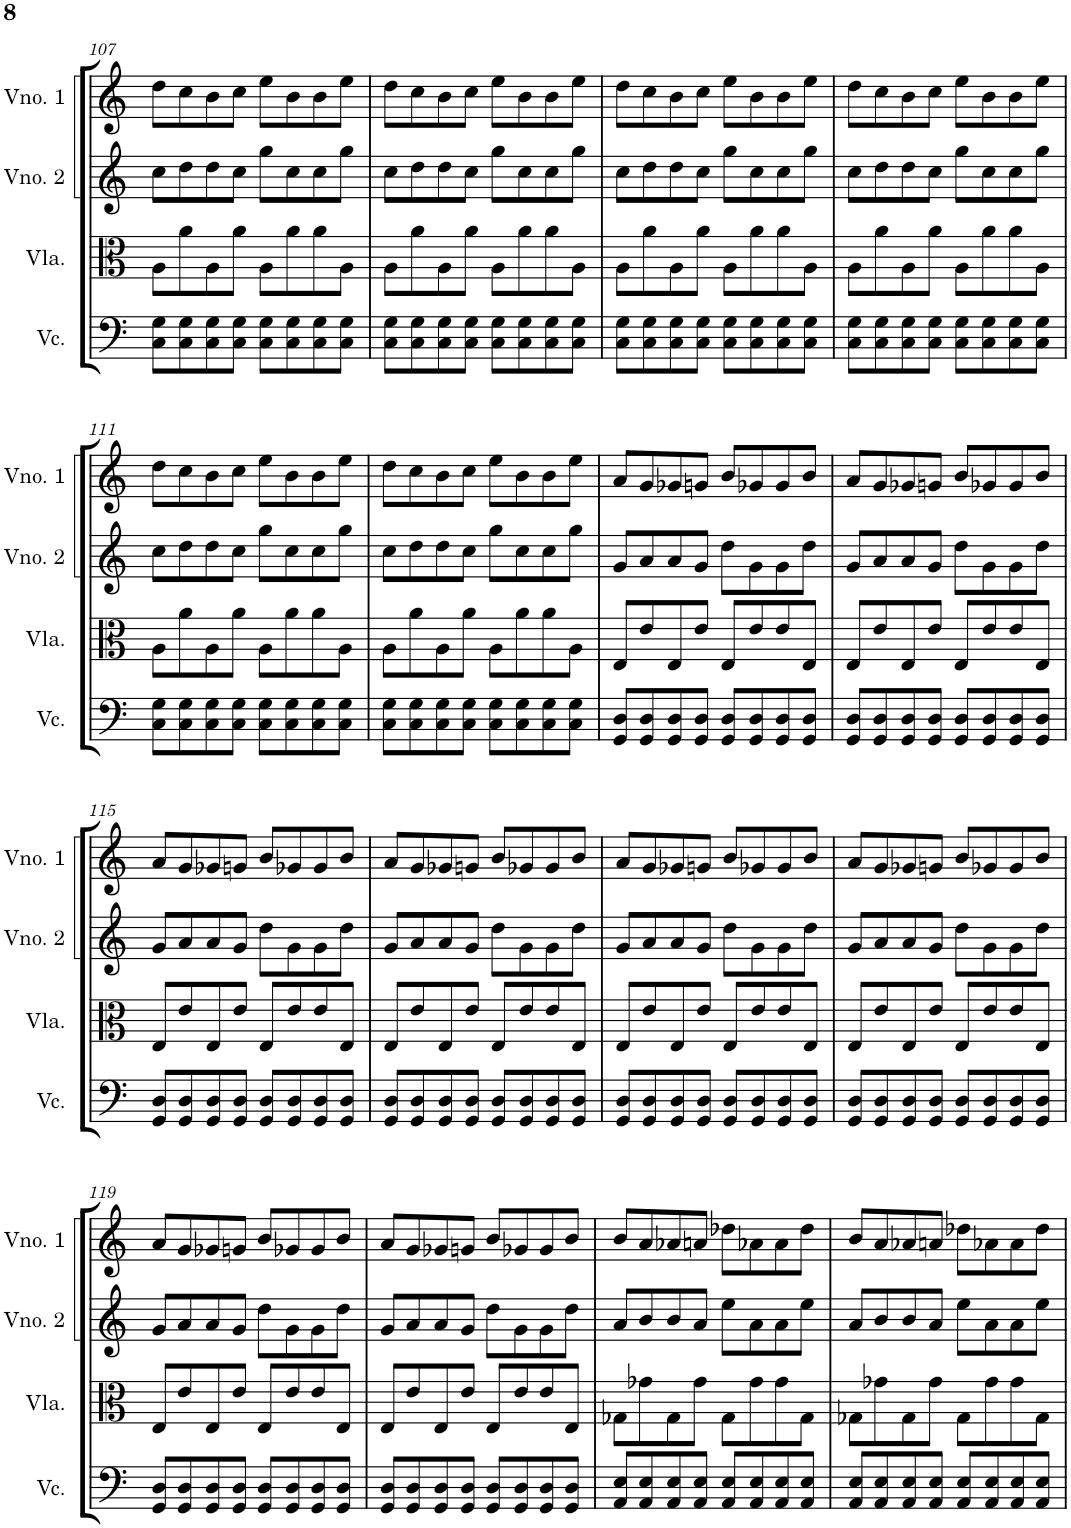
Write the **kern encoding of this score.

**kern	**kern	**kern	**kern
*part4	*part3	*part2	*part1
*staff4	*staff3	*staff2	*staff1
*I"Violoncelo	*I"Viola	*I"Violino 2	*I"Violino 1
*I'Vc.	*I'Vla.	*I'Vno. 2	*I'Vno. 1
!!LO:PB:g=z
*clefF4	*clefC3	*clefG2	*clefG2
*k[]	*k[]	*k[]	*k[]
*M4/4	*M4/4	*M4/4	*M4/4
=107	=107	=107	=107
8C\ 8G\L	8A\L	8cc\L	8dd\L
8C\ 8G\	8a\	8dd\	8cc\
8C\ 8G\	8A\	8dd\	8b\
8C\ 8G\J	8a\J	8cc\J	8cc\J
8C\ 8G\L	8A\L	8gg\L	8ee\L
8C\ 8G\	8a\	8cc\	8b\
8C\ 8G\	8a\	8cc\	8b\
8C\ 8G\J	8A\J	8gg\J	8ee\J
=108	=108	=108	=108
8C\ 8G\L	8A\L	8cc\L	8dd\L
8C\ 8G\	8a\	8dd\	8cc\
8C\ 8G\	8A\	8dd\	8b\
8C\ 8G\J	8a\J	8cc\J	8cc\J
8C\ 8G\L	8A\L	8gg\L	8ee\L
8C\ 8G\	8a\	8cc\	8b\
8C\ 8G\	8a\	8cc\	8b\
8C\ 8G\J	8A\J	8gg\J	8ee\J
=109	=109	=109	=109
8C\ 8G\L	8A\L	8cc\L	8dd\L
8C\ 8G\	8a\	8dd\	8cc\
8C\ 8G\	8A\	8dd\	8b\
8C\ 8G\J	8a\J	8cc\J	8cc\J
8C\ 8G\L	8A\L	8gg\L	8ee\L
8C\ 8G\	8a\	8cc\	8b\
8C\ 8G\	8a\	8cc\	8b\
8C\ 8G\J	8A\J	8gg\J	8ee\J
=110	=110	=110	=110
8C\ 8G\L	8A\L	8cc\L	8dd\L
8C\ 8G\	8a\	8dd\	8cc\
8C\ 8G\	8A\	8dd\	8b\
8C\ 8G\J	8a\J	8cc\J	8cc\J
8C\ 8G\L	8A\L	8gg\L	8ee\L
8C\ 8G\	8a\	8cc\	8b\
8C\ 8G\	8a\	8cc\	8b\
8C\ 8G\J	8A\J	8gg\J	8ee\J
!!LO:LB:g=z
=111	=111	=111	=111
8C\ 8G\L	8A\L	8cc\L	8dd\L
8C\ 8G\	8a\	8dd\	8cc\
8C\ 8G\	8A\	8dd\	8b\
8C\ 8G\J	8a\J	8cc\J	8cc\J
8C\ 8G\L	8A\L	8gg\L	8ee\L
8C\ 8G\	8a\	8cc\	8b\
8C\ 8G\	8a\	8cc\	8b\
8C\ 8G\J	8A\J	8gg\J	8ee\J
=112	=112	=112	=112
8C\ 8G\L	8A\L	8cc\L	8dd\L
8C\ 8G\	8a\	8dd\	8cc\
8C\ 8G\	8A\	8dd\	8b\
8C\ 8G\J	8a\J	8cc\J	8cc\J
8C\ 8G\L	8A\L	8gg\L	8ee\L
8C\ 8G\	8a\	8cc\	8b\
8C\ 8G\	8a\	8cc\	8b\
8C\ 8G\J	8A\J	8gg\J	8ee\J
=113	=113	=113	=113
8GG/ 8D/L	8E/L	8g/L	8a/L
8GG/ 8D/	8e/	8a/	8g/
8GG/ 8D/	8E/	8a/	8g-X/
8GG/ 8D/J	8e/J	8g/J	8gn/J
8GG/ 8D/L	8E/L	8dd\L	8b/L
8GG/ 8D/	8e/	8g\	8g-X/
8GG/ 8D/	8e/	8g\	8g-/
8GG/ 8D/J	8E/J	8dd\J	8b/J
=114	=114	=114	=114
8GG/ 8D/L	8E/L	8g/L	8a/L
8GG/ 8D/	8e/	8a/	8g/
8GG/ 8D/	8E/	8a/	8g-X/
8GG/ 8D/J	8e/J	8g/J	8gn/J
8GG/ 8D/L	8E/L	8dd\L	8b/L
8GG/ 8D/	8e/	8g\	8g-X/
8GG/ 8D/	8e/	8g\	8g-/
8GG/ 8D/J	8E/J	8dd\J	8b/J
!!LO:LB:g=z
=115	=115	=115	=115
8GG/ 8D/L	8E/L	8g/L	8a/L
8GG/ 8D/	8e/	8a/	8g/
8GG/ 8D/	8E/	8a/	8g-X/
8GG/ 8D/J	8e/J	8g/J	8gn/J
8GG/ 8D/L	8E/L	8dd\L	8b/L
8GG/ 8D/	8e/	8g\	8g-X/
8GG/ 8D/	8e/	8g\	8g-/
8GG/ 8D/J	8E/J	8dd\J	8b/J
=116	=116	=116	=116
8GG/ 8D/L	8E/L	8g/L	8a/L
8GG/ 8D/	8e/	8a/	8g/
8GG/ 8D/	8E/	8a/	8g-X/
8GG/ 8D/J	8e/J	8g/J	8gn/J
8GG/ 8D/L	8E/L	8dd\L	8b/L
8GG/ 8D/	8e/	8g\	8g-X/
8GG/ 8D/	8e/	8g\	8g-/
8GG/ 8D/J	8E/J	8dd\J	8b/J
=117	=117	=117	=117
8GG/ 8D/L	8E/L	8g/L	8a/L
8GG/ 8D/	8e/	8a/	8g/
8GG/ 8D/	8E/	8a/	8g-X/
8GG/ 8D/J	8e/J	8g/J	8gn/J
8GG/ 8D/L	8E/L	8dd\L	8b/L
8GG/ 8D/	8e/	8g\	8g-X/
8GG/ 8D/	8e/	8g\	8g-/
8GG/ 8D/J	8E/J	8dd\J	8b/J
=118	=118	=118	=118
8GG/ 8D/L	8E/L	8g/L	8a/L
8GG/ 8D/	8e/	8a/	8g/
8GG/ 8D/	8E/	8a/	8g-X/
8GG/ 8D/J	8e/J	8g/J	8gn/J
8GG/ 8D/L	8E/L	8dd\L	8b/L
8GG/ 8D/	8e/	8g\	8g-X/
8GG/ 8D/	8e/	8g\	8g-/
8GG/ 8D/J	8E/J	8dd\J	8b/J
!!LO:LB:g=z
=119	=119	=119	=119
8GG/ 8D/L	8E/L	8g/L	8a/L
8GG/ 8D/	8e/	8a/	8g/
8GG/ 8D/	8E/	8a/	8g-X/
8GG/ 8D/J	8e/J	8g/J	8gn/J
8GG/ 8D/L	8E/L	8dd\L	8b/L
8GG/ 8D/	8e/	8g\	8g-X/
8GG/ 8D/	8e/	8g\	8g-/
8GG/ 8D/J	8E/J	8dd\J	8b/J
=120	=120	=120	=120
8GG/ 8D/L	8E/L	8g/L	8a/L
8GG/ 8D/	8e/	8a/	8g/
8GG/ 8D/	8E/	8a/	8g-X/
8GG/ 8D/J	8e/J	8g/J	8gn/J
8GG/ 8D/L	8E/L	8dd\L	8b/L
8GG/ 8D/	8e/	8g\	8g-X/
8GG/ 8D/	8e/	8g\	8g-/
8GG/ 8D/J	8E/J	8dd\J	8b/J
=121	=121	=121	=121
8AA/ 8E/L	8G-X\L	8a/L	8b/L
8AA/ 8E/	8g-X\	8b/	8a/
8AA/ 8E/	8G-\	8b/	8a-X/
8AA/ 8E/J	8g-\J	8a/J	8an/J
8AA/ 8E/L	8G-\L	8ee\L	8dd-X\L
8AA/ 8E/	8g-\	8a\	8a-X\
8AA/ 8E/	8g-\	8a\	8a-\
8AA/ 8E/J	8G-\J	8ee\J	8dd-\J
=122	=122	=122	=122
8AA/ 8E/L	8G-X\L	8a/L	8b/L
8AA/ 8E/	8g-X\	8b/	8a/
8AA/ 8E/	8G-\	8b/	8a-X/
8AA/ 8E/J	8g-\J	8a/J	8an/J
8AA/ 8E/L	8G-\L	8ee\L	8dd-X\L
8AA/ 8E/	8g-\	8a\	8a-X\
8AA/ 8E/	8g-\	8a\	8a-\
8AA/ 8E/J	8G-\J	8ee\J	8dd-\J
=	=	=	=
*-	*-	*-	*-
